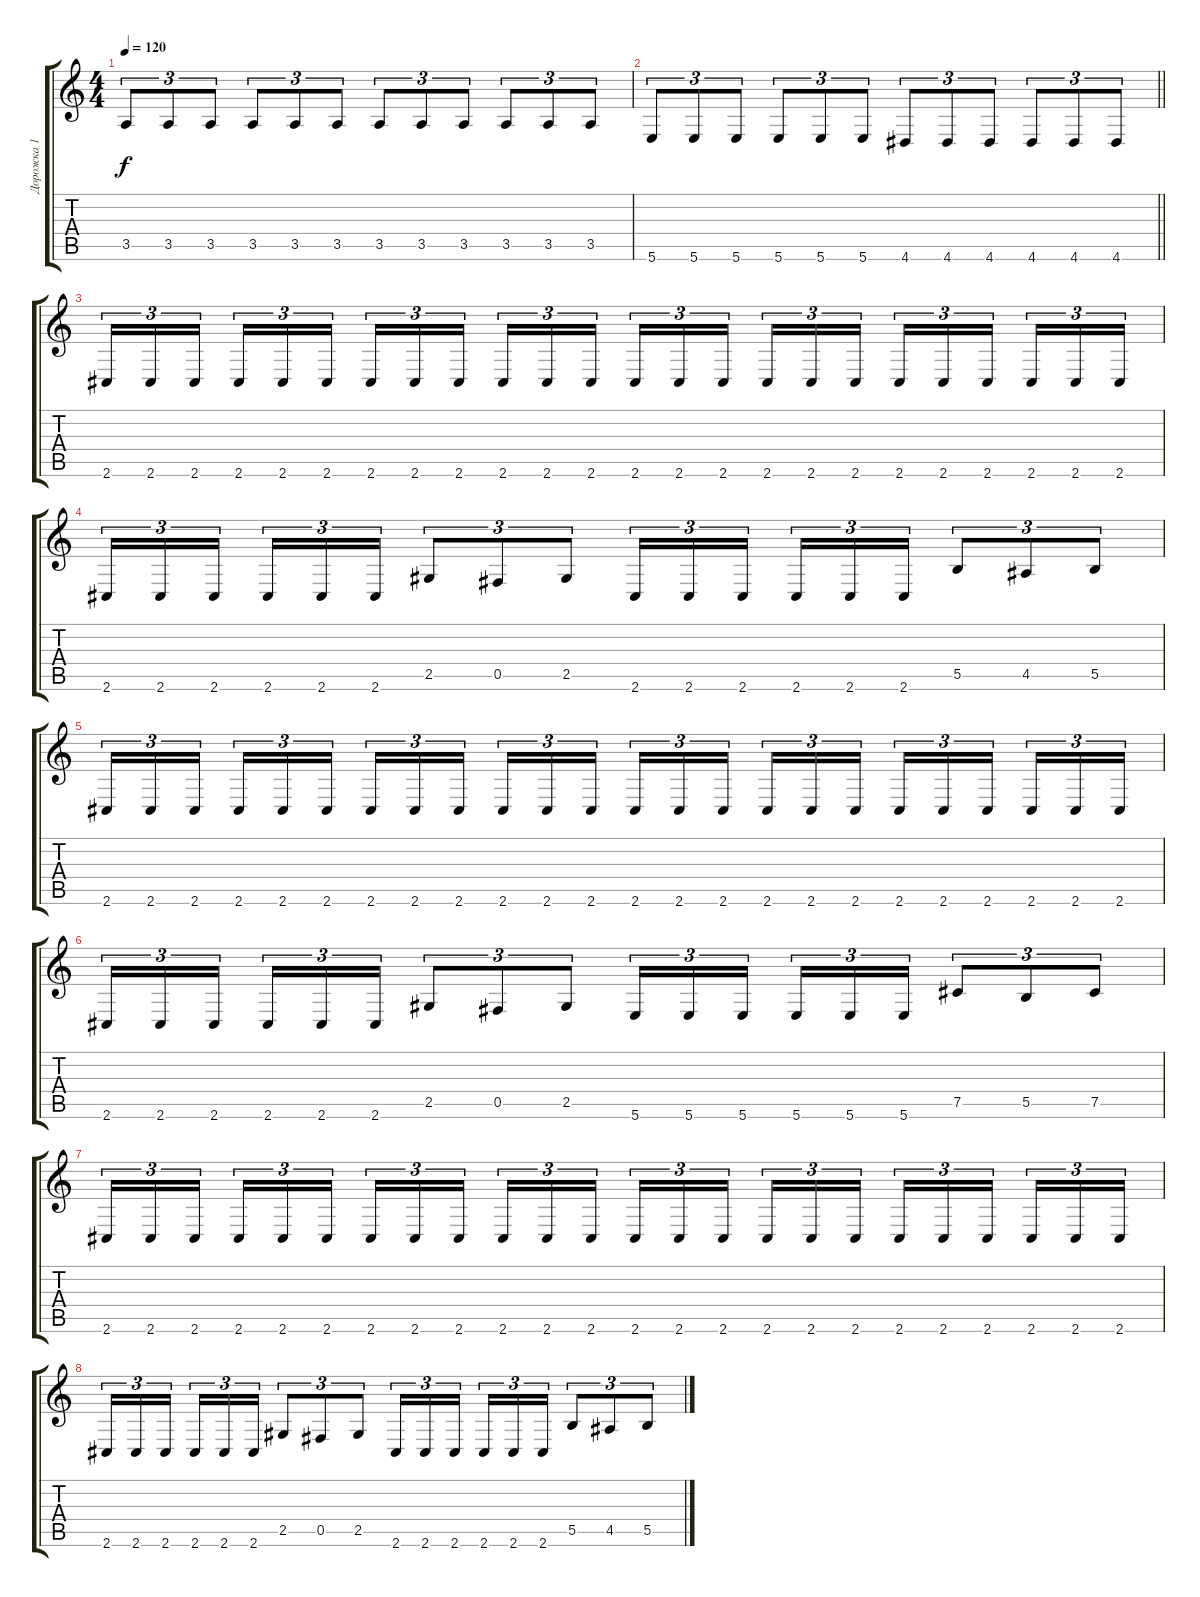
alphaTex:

\track ("Дорожка 1" "Дорожка 1") {instrument distortionguitar}
\staff {score tabs}
\tuning (Db4 Ab3 E3 B2 Gb2 B1) {hide}
\ts (4 4)
\tempo 120
\clef g2
\ks c
3.5.8{tu (3 2) dy f} 3.5.8{tu (3 2)} 3.5.8{tu (3 2)} 3.5.8{tu (3 2)} 3.5.8{tu (3 2)} 3.5.8{tu (3 2)} 3.5.8{tu (3 2)} 3.5.8{tu (3 2)} 3.5.8{tu (3 2)} 3.5.8{tu (3 2)} 3.5.8{tu (3 2)} 3.5.8{tu (3 2)} |
\barLineRight lightlight
5.6.8{tu (3 2)} 5.6.8{tu (3 2)} 5.6.8{tu (3 2)} 5.6.8{tu (3 2)} 5.6.8{tu (3 2)} 5.6.8{tu (3 2)} 4.6.8{tu (3 2)} 4.6.8{tu (3 2)} 4.6.8{tu (3 2)} 4.6.8{tu (3 2)} 4.6.8{tu (3 2)} 4.6.8{tu (3 2)} |
\section ("" " ")
2.6.16{tu (3 2)} 2.6.16{tu (3 2)} 2.6.16{tu (3 2) beam splitsecondary} 2.6.16{tu (3 2)} 2.6.16{tu (3 2)} 2.6.16{tu (3 2)} 2.6.16{tu (3 2)} 2.6.16{tu (3 2)} 2.6.16{tu (3 2) beam splitsecondary} 2.6.16{tu (3 2)} 2.6.16{tu (3 2)} 2.6.16{tu (3 2)} 2.6.16{tu (3 2)} 2.6.16{tu (3 2)} 2.6.16{tu (3 2) beam splitsecondary} 2.6.16{tu (3 2)} 2.6.16{tu (3 2)} 2.6.16{tu (3 2)} 2.6.16{tu (3 2)} 2.6.16{tu (3 2)} 2.6.16{tu (3 2) beam splitsecondary} 2.6.16{tu (3 2)} 2.6.16{tu (3 2)} 2.6.16{tu (3 2)} |
2.6.16{tu (3 2)} 2.6.16{tu (3 2)} 2.6.16{tu (3 2) beam splitsecondary} 2.6.16{tu (3 2)} 2.6.16{tu (3 2)} 2.6.16{tu (3 2)} 2.5.8{tu (3 2)} 0.5.8{tu (3 2)} 2.5.8{tu (3 2)} 2.6.16{tu (3 2)} 2.6.16{tu (3 2)} 2.6.16{tu (3 2) beam splitsecondary} 2.6.16{tu (3 2)} 2.6.16{tu (3 2)} 2.6.16{tu (3 2)} 5.5.8{tu (3 2)} 4.5.8{tu (3 2)} 5.5.8{tu (3 2)} |
2.6.16{tu (3 2)} 2.6.16{tu (3 2)} 2.6.16{tu (3 2) beam splitsecondary} 2.6.16{tu (3 2)} 2.6.16{tu (3 2)} 2.6.16{tu (3 2)} 2.6.16{tu (3 2)} 2.6.16{tu (3 2)} 2.6.16{tu (3 2) beam splitsecondary} 2.6.16{tu (3 2)} 2.6.16{tu (3 2)} 2.6.16{tu (3 2)} 2.6.16{tu (3 2)} 2.6.16{tu (3 2)} 2.6.16{tu (3 2) beam splitsecondary} 2.6.16{tu (3 2)} 2.6.16{tu (3 2)} 2.6.16{tu (3 2)} 2.6.16{tu (3 2)} 2.6.16{tu (3 2)} 2.6.16{tu (3 2) beam splitsecondary} 2.6.16{tu (3 2)} 2.6.16{tu (3 2)} 2.6.16{tu (3 2)} |
2.6.16{tu (3 2)} 2.6.16{tu (3 2)} 2.6.16{tu (3 2) beam splitsecondary} 2.6.16{tu (3 2)} 2.6.16{tu (3 2)} 2.6.16{tu (3 2)} 2.5.8{tu (3 2)} 0.5.8{tu (3 2)} 2.5.8{tu (3 2)} 5.6.16{tu (3 2)} 5.6.16{tu (3 2)} 5.6.16{tu (3 2) beam splitsecondary} 5.6.16{tu (3 2)} 5.6.16{tu (3 2)} 5.6.16{tu (3 2)} 7.5.8{tu (3 2)} 5.5.8{tu (3 2)} 7.5.8{tu (3 2)} |
2.6.16{tu (3 2)} 2.6.16{tu (3 2)} 2.6.16{tu (3 2) beam splitsecondary} 2.6.16{tu (3 2)} 2.6.16{tu (3 2)} 2.6.16{tu (3 2)} 2.6.16{tu (3 2)} 2.6.16{tu (3 2)} 2.6.16{tu (3 2) beam splitsecondary} 2.6.16{tu (3 2)} 2.6.16{tu (3 2)} 2.6.16{tu (3 2)} 2.6.16{tu (3 2)} 2.6.16{tu (3 2)} 2.6.16{tu (3 2) beam splitsecondary} 2.6.16{tu (3 2)} 2.6.16{tu (3 2)} 2.6.16{tu (3 2)} 2.6.16{tu (3 2)} 2.6.16{tu (3 2)} 2.6.16{tu (3 2) beam splitsecondary} 2.6.16{tu (3 2)} 2.6.16{tu (3 2)} 2.6.16{tu (3 2)} |
2.6.16{tu (3 2)} 2.6.16{tu (3 2)} 2.6.16{tu (3 2) beam splitsecondary} 2.6.16{tu (3 2)} 2.6.16{tu (3 2)} 2.6.16{tu (3 2)} 2.5.8{tu (3 2)} 0.5.8{tu (3 2)} 2.5.8{tu (3 2)} 2.6.16{tu (3 2)} 2.6.16{tu (3 2)} 2.6.16{tu (3 2) beam splitsecondary} 2.6.16{tu (3 2)} 2.6.16{tu (3 2)} 2.6.16{tu (3 2)} 5.5.8{tu (3 2)} 4.5.8{tu (3 2)} 5.5.8{tu (3 2)}
